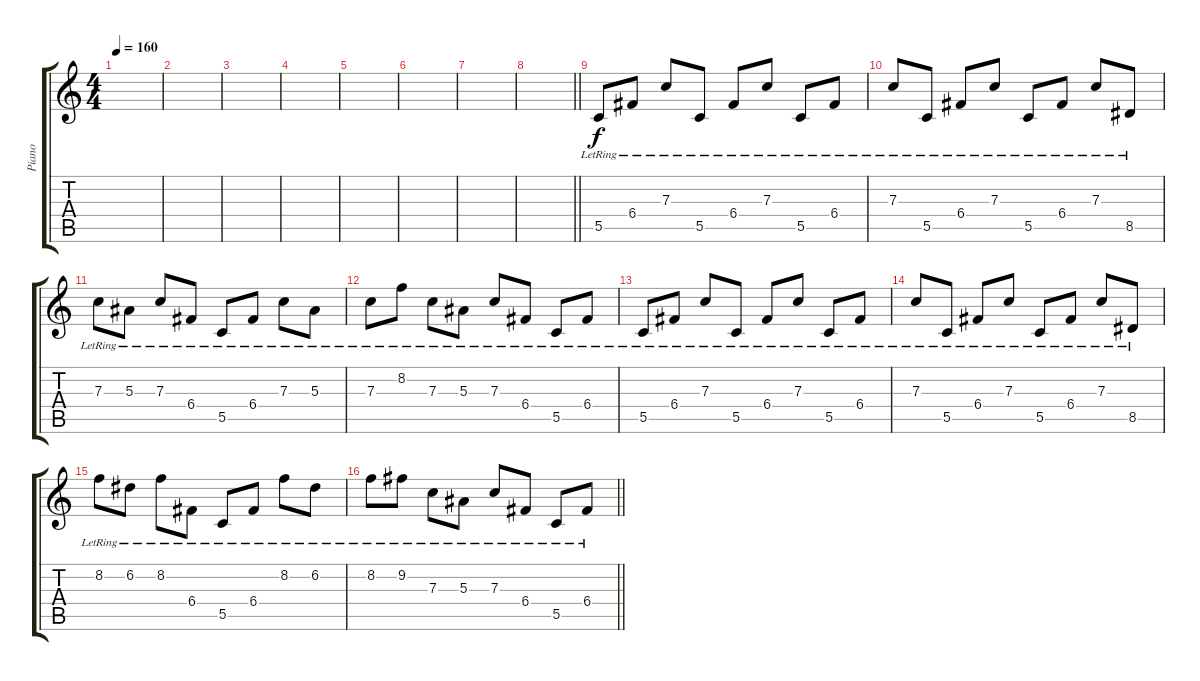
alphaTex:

\track ("Piano" "Piano") {instrument acousticgrandpiano}
\staff {score tabs}
\tuning (D5 A4 F4 C4 G3 D3) {hide}
\ts (4 4)
\tempo 160
\clef g2
\ks c
|
|
|
|
|
|
|
\barLineRight lightlight
|
5.5{lr}.8 6.4{lr}.8 7.3{lr}.8 5.5{lr}.8 6.4{lr}.8 7.3{lr}.8 5.5{lr}.8 6.4{lr}.8 |
7.3{lr}.8 5.5{lr}.8 6.4{lr}.8 7.3{lr}.8 5.5{lr}.8 6.4{lr}.8 7.3{lr}.8 8.5{lr}.8 |
7.3{lr}.8 5.3{lr}.8 7.3{lr}.8 6.4{lr}.8 5.5{lr}.8 6.4{lr}.8 7.3{lr}.8 5.3{lr}.8 |
7.3{lr}.8 8.2{lr}.8 7.3{lr}.8 5.3{lr}.8 7.3{lr}.8 6.4{lr}.8 5.5{lr}.8 6.4{lr}.8 |
5.5{lr}.8 6.4{lr}.8 7.3{lr}.8 5.5{lr}.8 6.4{lr}.8 7.3{lr}.8 5.5{lr}.8 6.4{lr}.8 |
7.3{lr}.8 5.5{lr}.8 6.4{lr}.8 7.3{lr}.8 5.5{lr}.8 6.4{lr}.8 7.3{lr}.8 8.5{lr}.8 |
8.2{lr}.8 6.2{lr}.8 8.2{lr}.8 6.4{lr}.8 5.5{lr}.8 6.4{lr}.8 8.2{lr}.8 6.2{lr}.8 |
\barLineRight lightlight
8.2{lr}.8 9.2{lr}.8 7.3{lr}.8 5.3{lr}.8 7.3{lr}.8 6.4{lr}.8 5.5{lr}.8 6.4{lr}.8
